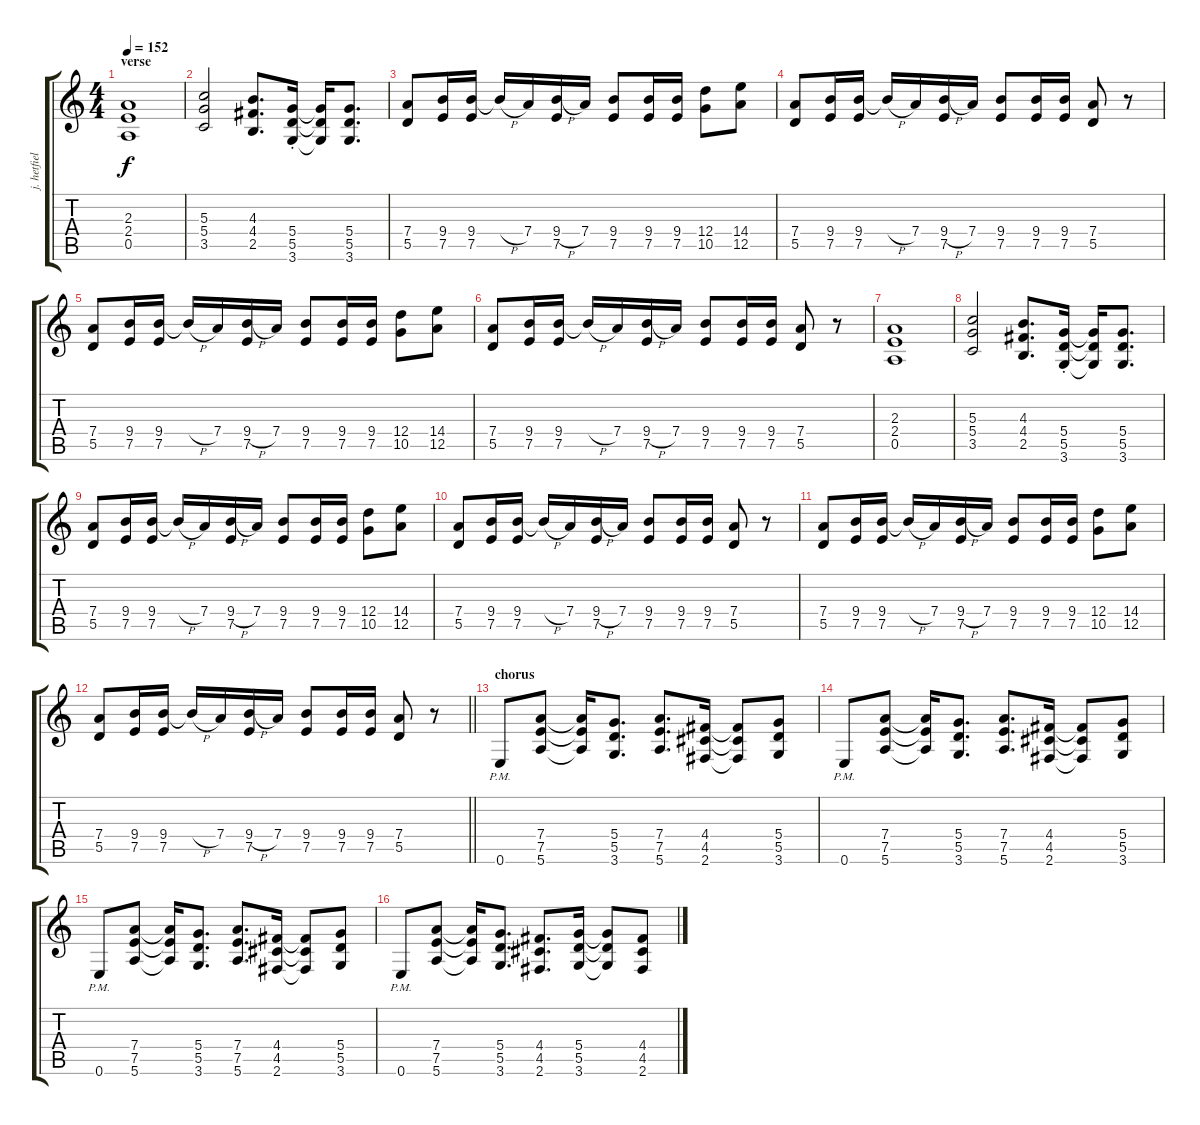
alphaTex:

\track ("j. hetfield - rhythm guitar" "j. hetfiel") {instrument distortionguitar}
\staff {score tabs}
\tuning (E4 B3 G3 D3 A2 E2) {hide}
\ts (4 4)
\section ("" "verse")
\tempo 152
\clef g2
\ks c
(2.3 2.4 0.5).1{dy f} |
(5.3 5.4 3.5).2 (4.3 4.4 2.5).8{d} (5.4{st} 5.5{st} 3.6{st}).16 (5.4{t} 5.5{t} 3.6{t}).16 (5.4 5.5 3.6).8{d} |
(7.4 5.5).8 (9.4 7.5).16 (9.4 7.5).16 9.4{h t}.16 7.4.16 (9.4{h} 7.5).16 7.4.16 (9.4 7.5).8 (9.4 7.5).16 (9.4 7.5).16 (12.4 10.5).8 (14.4 12.5).8 |
(7.4 5.5).8 (9.4 7.5).16 (9.4 7.5).16 9.4{h t}.16 7.4.16 (9.4{h} 7.5).16 7.4.16 (9.4 7.5).8 (9.4 7.5).16 (9.4 7.5).16 (7.4 5.5).8 r.8 |
(7.4 5.5).8 (9.4 7.5).16 (9.4 7.5).16 9.4{h t}.16 7.4.16 (9.4{h} 7.5).16 7.4.16 (9.4 7.5).8 (9.4 7.5).16 (9.4 7.5).16 (12.4 10.5).8 (14.4 12.5).8 |
(7.4 5.5).8 (9.4 7.5).16 (9.4 7.5).16 9.4{h t}.16 7.4.16 (9.4{h} 7.5).16 7.4.16 (9.4 7.5).8 (9.4 7.5).16 (9.4 7.5).16 (7.4 5.5).8 r.8 |
(2.3 2.4 0.5).1 |
(5.3 5.4 3.5).2 (4.3 4.4 2.5).8{d} (5.4{st} 5.5{st} 3.6{st}).16 (5.4{t} 5.5{t} 3.6{t}).16 (5.4 5.5 3.6).8{d} |
(7.4 5.5).8 (9.4 7.5).16 (9.4 7.5).16 9.4{h t}.16 7.4.16 (9.4{h} 7.5).16 7.4.16 (9.4 7.5).8 (9.4 7.5).16 (9.4 7.5).16 (12.4 10.5).8 (14.4 12.5).8 |
(7.4 5.5).8 (9.4 7.5).16 (9.4 7.5).16 9.4{h t}.16 7.4.16 (9.4{h} 7.5).16 7.4.16 (9.4 7.5).8 (9.4 7.5).16 (9.4 7.5).16 (7.4 5.5).8 r.8 |
(7.4 5.5).8 (9.4 7.5).16 (9.4 7.5).16 9.4{h t}.16 7.4.16 (9.4{h} 7.5).16 7.4.16 (9.4 7.5).8 (9.4 7.5).16 (9.4 7.5).16 (12.4 10.5).8 (14.4 12.5).8 |
\barLineRight lightlight
(7.4 5.5).8 (9.4 7.5).16 (9.4 7.5).16 9.4{h t}.16 7.4.16 (9.4{h} 7.5).16 7.4.16 (9.4 7.5).8 (9.4 7.5).16 (9.4 7.5).16 (7.4 5.5).8 r.8 |
\section ("" "chorus")
0.6{pm}.8 (7.4 7.5 5.6).8 (7.4{t} 7.5{t} 5.6{t}).16 (5.4 5.5 3.6).8{d} (7.4 7.5 5.6).8{d} (4.4 4.5 2.6).16 (4.4{t} 4.5{t} 2.6{t}).8 (5.4 5.5 3.6).8 |
0.6{pm}.8 (7.4 7.5 5.6).8 (7.4{t} 7.5{t} 5.6{t}).16 (5.4 5.5 3.6).8{d} (7.4 7.5 5.6).8{d} (4.4 4.5 2.6).16 (4.4{t} 4.5{t} 2.6{t}).8 (5.4 5.5 3.6).8 |
0.6{pm}.8 (7.4 7.5 5.6).8 (7.4{t} 7.5{t} 5.6{t}).16 (5.4 5.5 3.6).8{d} (7.4 7.5 5.6).8{d} (4.4 4.5 2.6).16 (4.4{t} 4.5{t} 2.6{t}).8 (5.4 5.5 3.6).8 |
0.6{pm}.8 (7.4 7.5 5.6).8 (7.4{t} 7.5{t} 5.6{t}).16 (5.4 5.5 3.6).8{d} (4.4 4.5 2.6).8{d} (5.4 5.5 3.6).16 (5.4{t} 5.5{t} 3.6{t}).8 (4.4 4.5 2.6).8
